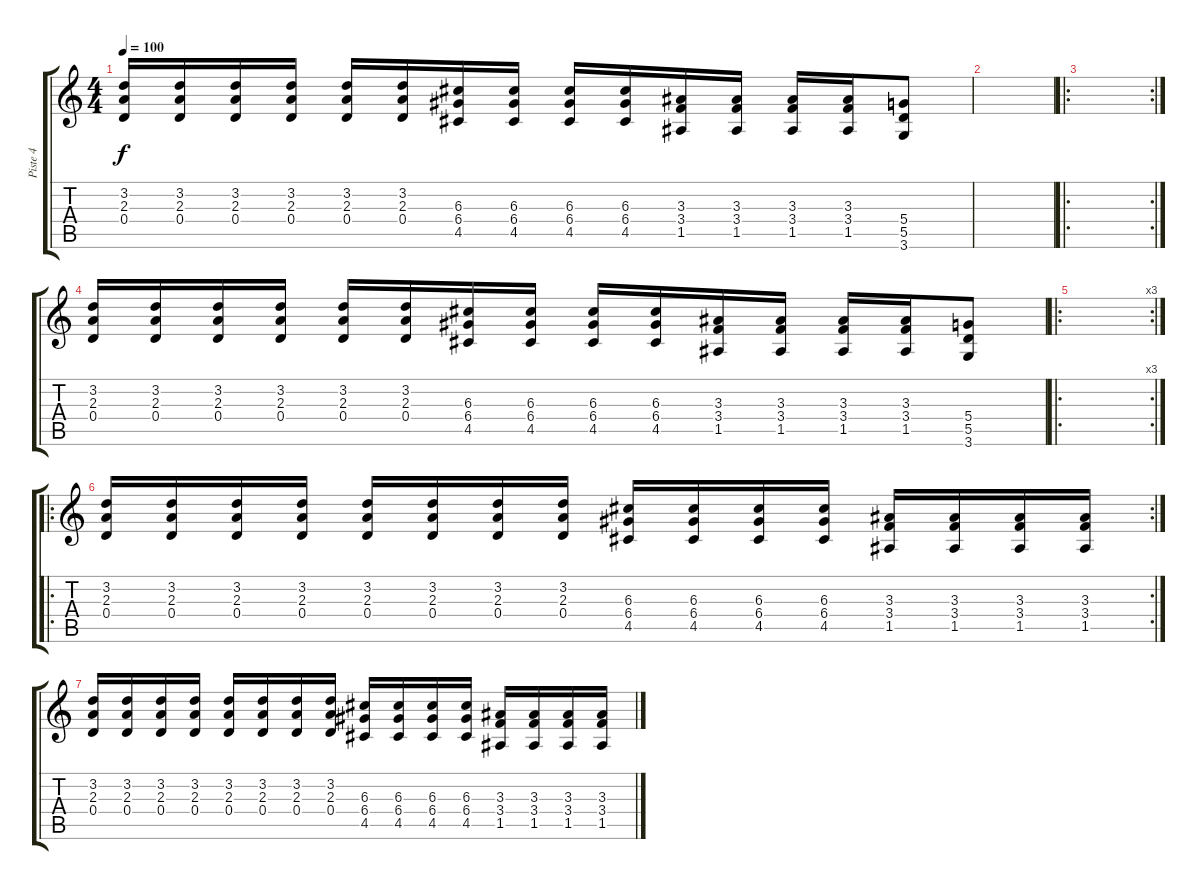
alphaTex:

\track ("Piste 4" "Piste 4") {instrument distortionguitar}
\staff {score tabs}
\tuning (E4 B3 G3 D3 A2 E2) {hide}
\ts (4 4)
\tempo 100
\clef g2
\ks c
(3.2 2.3 0.4).16{dy f volume 9} (3.2 2.3 0.4).16 (3.2 2.3 0.4).16 (3.2 2.3 0.4).16 (3.2 2.3 0.4).16 (3.2 2.3 0.4).16 (6.3 6.4 4.5).16 (6.3 6.4 4.5).16 (6.3 6.4 4.5).16 (6.3 6.4 4.5).16 (3.3 3.4 1.5).16 (3.3 3.4 1.5).16 (3.3 3.4 1.5).16 (3.3 3.4 1.5).16 (5.4 5.5 3.6).8 |
|
\ro
\rc 2
|
(3.2 2.3 0.4).16{volume 9} (3.2 2.3 0.4).16 (3.2 2.3 0.4).16 (3.2 2.3 0.4).16 (3.2 2.3 0.4).16 (3.2 2.3 0.4).16 (6.3 6.4 4.5).16 (6.3 6.4 4.5).16 (6.3 6.4 4.5).16 (6.3 6.4 4.5).16 (3.3 3.4 1.5).16 (3.3 3.4 1.5).16 (3.3 3.4 1.5).16 (3.3 3.4 1.5).16 (5.4 5.5 3.6).8 |
\ro
\rc 3
|
\ro
\rc 2
(3.2 2.3 0.4).16{volume 9} (3.2 2.3 0.4).16 (3.2 2.3 0.4).16 (3.2 2.3 0.4).16 (3.2 2.3 0.4).16 (3.2 2.3 0.4).16 (3.2 2.3 0.4).16 (3.2 2.3 0.4).16 (6.3 6.4 4.5).16 (6.3 6.4 4.5).16 (6.3 6.4 4.5).16 (6.3 6.4 4.5).16 (3.3 3.4 1.5).16 (3.3 3.4 1.5).16 (3.3 3.4 1.5).16 (3.3 3.4 1.5).16 |
(3.2 2.3 0.4).16{volume 9} (3.2 2.3 0.4).16 (3.2 2.3 0.4).16 (3.2 2.3 0.4).16 (3.2 2.3 0.4).16 (3.2 2.3 0.4).16 (3.2 2.3 0.4).16 (3.2 2.3 0.4).16 (6.3 6.4 4.5).16 (6.3 6.4 4.5).16 (6.3 6.4 4.5).16 (6.3 6.4 4.5).16 (3.3 3.4 1.5).16 (3.3 3.4 1.5).16 (3.3 3.4 1.5).16 (3.3 3.4 1.5).16
